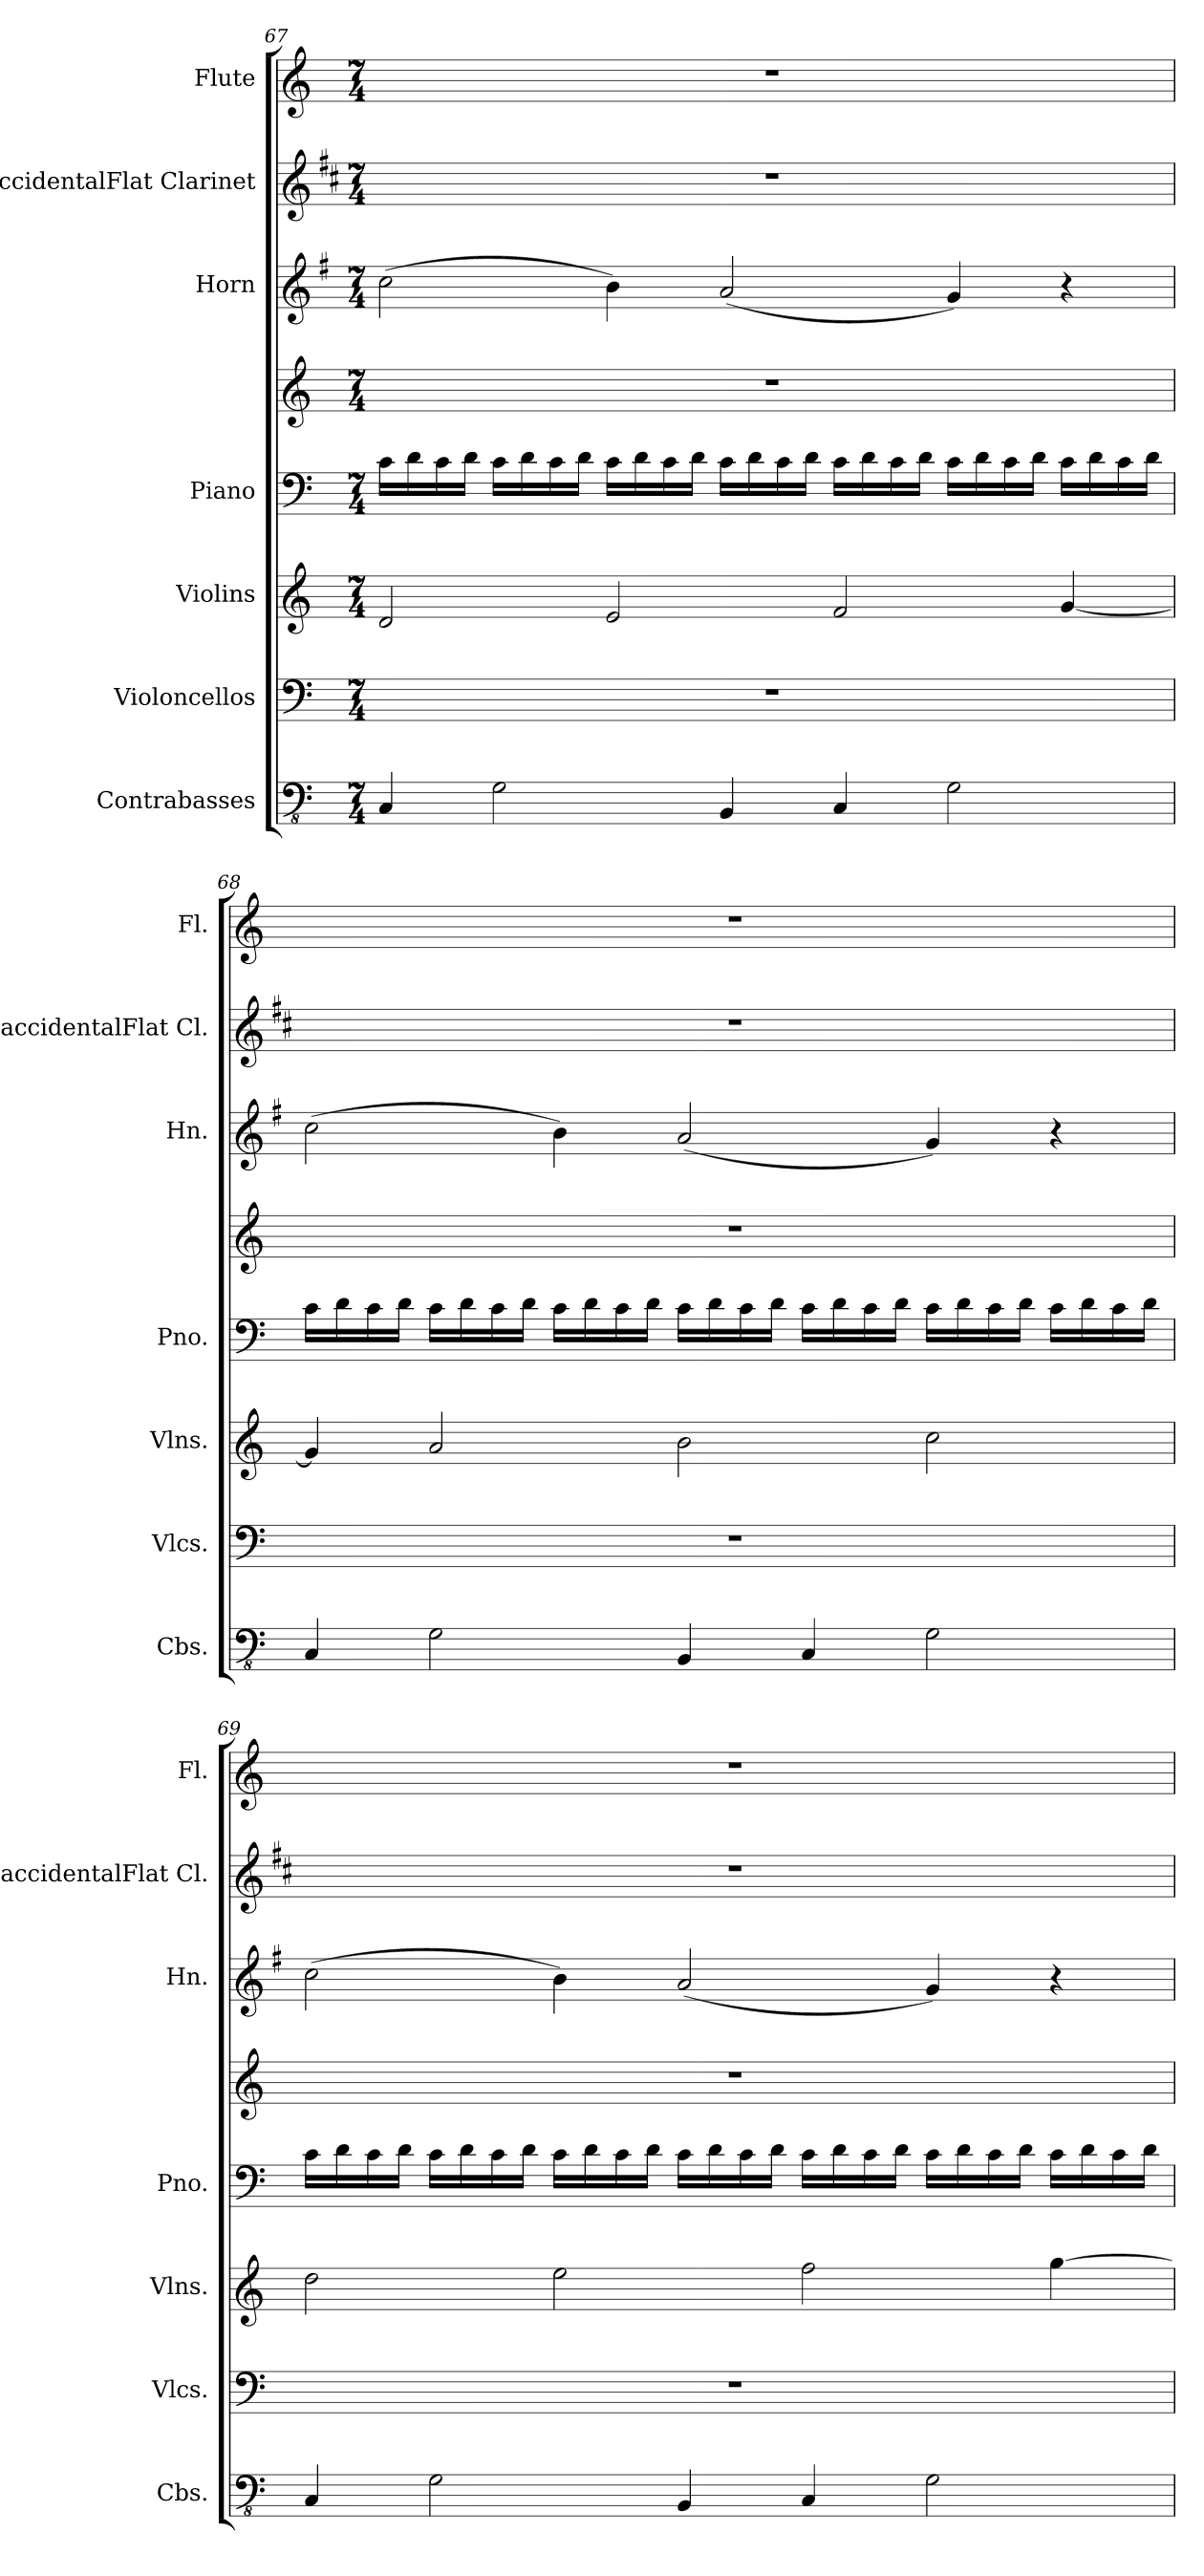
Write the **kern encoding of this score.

**kern	**kern	**kern	**kern	**kern	**kern	**kern	**kern
*part7	*part6	*part5	*part4	*part4	*part3	*part2	*part1
*staff8	*staff7	*staff6	*staff5	*staff4	*staff3	*staff2	*staff1
*I"Contrabasses	*I"Violoncellos	*I"Violins	*I"Piano	*	*I"Horn	*I"BaccidentalFlat Clarinet	*I"Flute
*I'Cbs.	*I'Vlcs.	*I'Vlns.	*I'Pno.	*	*I'Hn.	*I'BaccidentalFlat Cl.	*I'Fl.
!!LO:LB:g=z
*clefFv4	*clefF4	*clefG2	*clefF4	*clefG2	*clefG2	*clefG2	*clefG2
*	*	*	*	*	*ITrd4c7	*ITrd1c2	*
*k[]	*k[]	*k[]	*k[]	*k[]	*k[]	*k[]	*k[]
*M7/4	*M7/4	*M7/4	*M7/4	*M7/4	*M7/4	*M7/4	*M7/4
=67	=67	=67	=67	=67	=67	=67	=67
4CC/	1..r	2d/	16c\LL	1..r	(2f\	1..r	1..r
.	.	.	16d\	.	.	.	.
.	.	.	16c\	.	.	.	.
.	.	.	16d\JJ	.	.	.	.
2GG\	.	.	16c\LL	.	.	.	.
.	.	.	16d\	.	.	.	.
.	.	.	16c\	.	.	.	.
.	.	.	16d\JJ	.	.	.	.
.	.	2e/	16c\LL	.	4e\)	.	.
.	.	.	16d\	.	.	.	.
.	.	.	16c\	.	.	.	.
.	.	.	16d\JJ	.	.	.	.
4BBB/	.	.	16c\LL	.	(2d/	.	.
.	.	.	16d\	.	.	.	.
.	.	.	16c\	.	.	.	.
.	.	.	16d\JJ	.	.	.	.
4CC/	.	2f/	16c\LL	.	.	.	.
.	.	.	16d\	.	.	.	.
.	.	.	16c\	.	.	.	.
.	.	.	16d\JJ	.	.	.	.
2GG\	.	.	16c\LL	.	4c/)	.	.
.	.	.	16d\	.	.	.	.
.	.	.	16c\	.	.	.	.
.	.	.	16d\JJ	.	.	.	.
.	.	[4g/	16c\LL	.	4r	.	.
.	.	.	16d\	.	.	.	.
.	.	.	16c\	.	.	.	.
.	.	.	16d\JJ	.	.	.	.
!!LO:LB:g=z
=68	=68	=68	=68	=68	=68	=68	=68
4CC/	1..r	4g/]	16c\LL	1..r	(2f\	1..r	1..r
.	.	.	16d\	.	.	.	.
.	.	.	16c\	.	.	.	.
.	.	.	16d\JJ	.	.	.	.
2GG\	.	2a/	16c\LL	.	.	.	.
.	.	.	16d\	.	.	.	.
.	.	.	16c\	.	.	.	.
.	.	.	16d\JJ	.	.	.	.
.	.	.	16c\LL	.	4e\)	.	.
.	.	.	16d\	.	.	.	.
.	.	.	16c\	.	.	.	.
.	.	.	16d\JJ	.	.	.	.
4BBB/	.	2b\	16c\LL	.	(2d/	.	.
.	.	.	16d\	.	.	.	.
.	.	.	16c\	.	.	.	.
.	.	.	16d\JJ	.	.	.	.
4CC/	.	.	16c\LL	.	.	.	.
.	.	.	16d\	.	.	.	.
.	.	.	16c\	.	.	.	.
.	.	.	16d\JJ	.	.	.	.
2GG\	.	2cc\	16c\LL	.	4c/)	.	.
.	.	.	16d\	.	.	.	.
.	.	.	16c\	.	.	.	.
.	.	.	16d\JJ	.	.	.	.
.	.	.	16c\LL	.	4r	.	.
.	.	.	16d\	.	.	.	.
.	.	.	16c\	.	.	.	.
.	.	.	16d\JJ	.	.	.	.
!!LO:PB:g=z
=69	=69	=69	=69	=69	=69	=69	=69
4CC/	1..r	2dd\	16c\LL	1..r	(2f\	1..r	1..r
.	.	.	16d\	.	.	.	.
.	.	.	16c\	.	.	.	.
.	.	.	16d\JJ	.	.	.	.
2GG\	.	.	16c\LL	.	.	.	.
.	.	.	16d\	.	.	.	.
.	.	.	16c\	.	.	.	.
.	.	.	16d\JJ	.	.	.	.
.	.	2ee\	16c\LL	.	4e\)	.	.
.	.	.	16d\	.	.	.	.
.	.	.	16c\	.	.	.	.
.	.	.	16d\JJ	.	.	.	.
4BBB/	.	.	16c\LL	.	(2d/	.	.
.	.	.	16d\	.	.	.	.
.	.	.	16c\	.	.	.	.
.	.	.	16d\JJ	.	.	.	.
4CC/	.	2ff\	16c\LL	.	.	.	.
.	.	.	16d\	.	.	.	.
.	.	.	16c\	.	.	.	.
.	.	.	16d\JJ	.	.	.	.
2GG\	.	.	16c\LL	.	4c/)	.	.
.	.	.	16d\	.	.	.	.
.	.	.	16c\	.	.	.	.
.	.	.	16d\JJ	.	.	.	.
.	.	[4gg\	16c\LL	.	4r	.	.
.	.	.	16d\	.	.	.	.
.	.	.	16c\	.	.	.	.
.	.	.	16d\JJ	.	.	.	.
=	=	=	=	=	=	=	=
*-	*-	*-	*-	*-	*-	*-	*-
